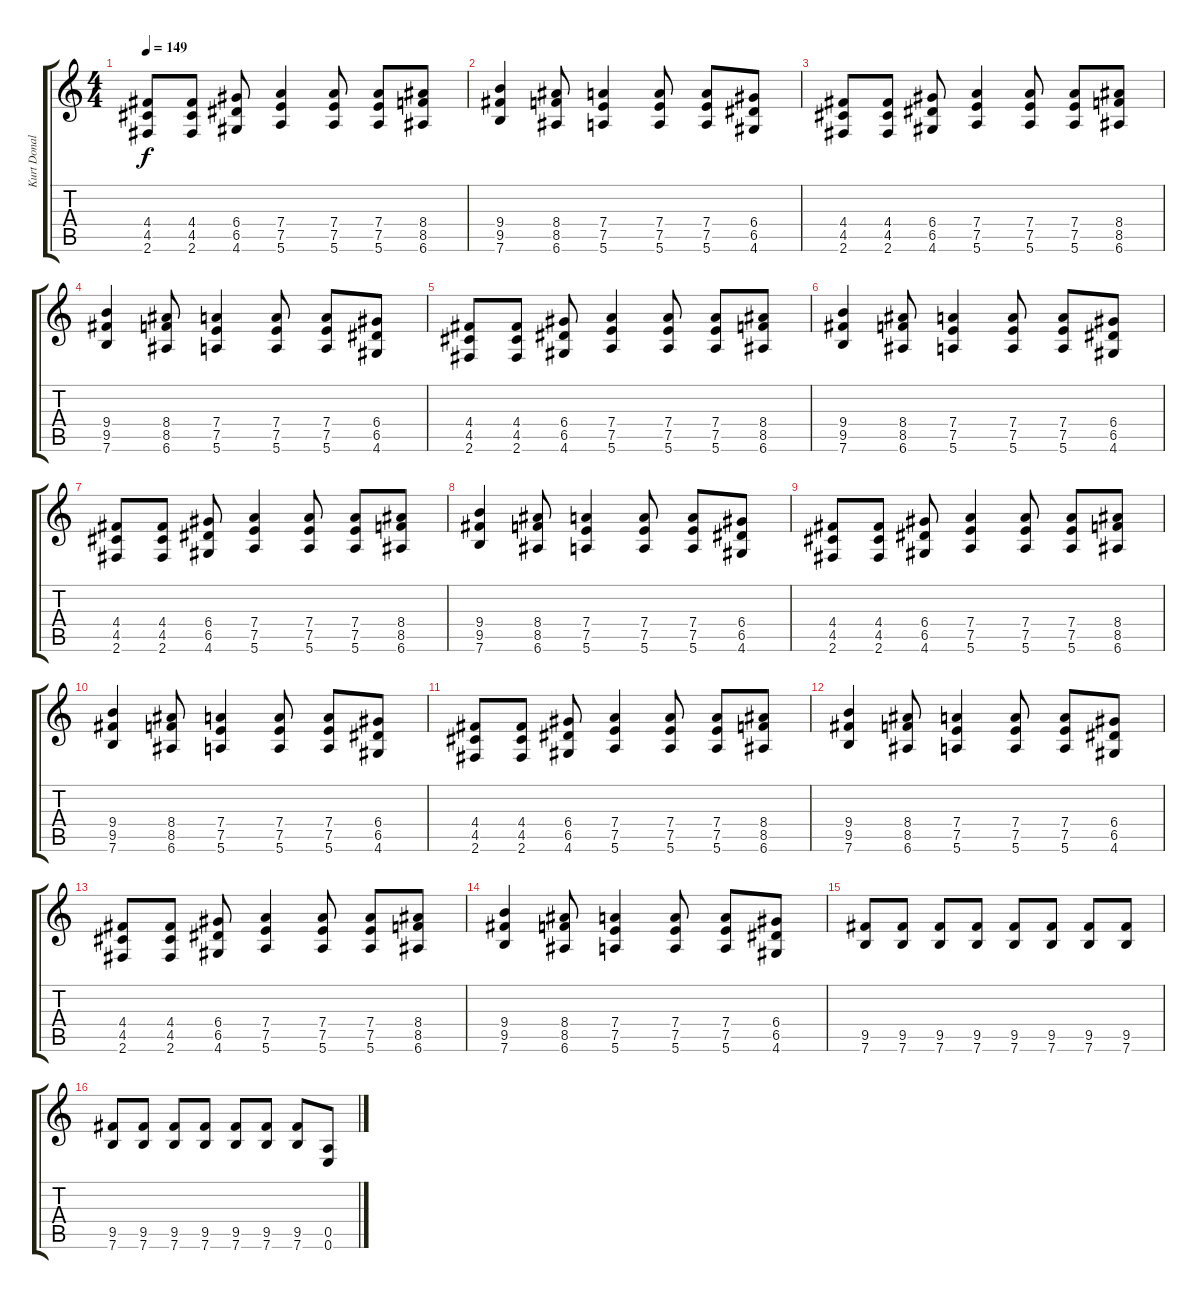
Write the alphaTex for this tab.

\track ("Kurt Donald Cobain (Guitar)" "Kurt Donal") {instrument electricguitarclean}
\staff {score tabs}
\tuning (E4 B3 G3 D3 A2 E2) {hide}
\ts (4 4)
\tempo 149
\clef g2
\ks c
(4.4 4.5 2.6).8{dy f} (4.4 4.5 2.6).8 (6.4 6.5 4.6).8 (7.4 7.5 5.6).4 (7.4 7.5 5.6).8 (7.4 7.5 5.6).8 (8.4 8.5 6.6).8 |
(9.4 9.5 7.6).4 (8.4 8.5 6.6).8 (7.4 7.5 5.6).4 (7.4 7.5 5.6).8 (7.4 7.5 5.6).8 (6.4 6.5 4.6).8 |
(4.4 4.5 2.6).8 (4.4 4.5 2.6).8 (6.4 6.5 4.6).8 (7.4 7.5 5.6).4 (7.4 7.5 5.6).8 (7.4 7.5 5.6).8 (8.4 8.5 6.6).8 |
(9.4 9.5 7.6).4 (8.4 8.5 6.6).8 (7.4 7.5 5.6).4 (7.4 7.5 5.6).8 (7.4 7.5 5.6).8 (6.4 6.5 4.6).8 |
(4.4 4.5 2.6).8 (4.4 4.5 2.6).8 (6.4 6.5 4.6).8 (7.4 7.5 5.6).4 (7.4 7.5 5.6).8 (7.4 7.5 5.6).8 (8.4 8.5 6.6).8 |
(9.4 9.5 7.6).4 (8.4 8.5 6.6).8 (7.4 7.5 5.6).4 (7.4 7.5 5.6).8 (7.4 7.5 5.6).8 (6.4 6.5 4.6).8 |
(4.4 4.5 2.6).8 (4.4 4.5 2.6).8 (6.4 6.5 4.6).8 (7.4 7.5 5.6).4 (7.4 7.5 5.6).8 (7.4 7.5 5.6).8 (8.4 8.5 6.6).8 |
(9.4 9.5 7.6).4 (8.4 8.5 6.6).8 (7.4 7.5 5.6).4 (7.4 7.5 5.6).8 (7.4 7.5 5.6).8 (6.4 6.5 4.6).8 |
(4.4 4.5 2.6).8 (4.4 4.5 2.6).8 (6.4 6.5 4.6).8 (7.4 7.5 5.6).4 (7.4 7.5 5.6).8 (7.4 7.5 5.6).8 (8.4 8.5 6.6).8 |
(9.4 9.5 7.6).4 (8.4 8.5 6.6).8 (7.4 7.5 5.6).4 (7.4 7.5 5.6).8 (7.4 7.5 5.6).8 (6.4 6.5 4.6).8 |
(4.4 4.5 2.6).8 (4.4 4.5 2.6).8 (6.4 6.5 4.6).8 (7.4 7.5 5.6).4 (7.4 7.5 5.6).8 (7.4 7.5 5.6).8 (8.4 8.5 6.6).8 |
(9.4 9.5 7.6).4 (8.4 8.5 6.6).8 (7.4 7.5 5.6).4 (7.4 7.5 5.6).8 (7.4 7.5 5.6).8 (6.4 6.5 4.6).8 |
(4.4 4.5 2.6).8 (4.4 4.5 2.6).8 (6.4 6.5 4.6).8 (7.4 7.5 5.6).4 (7.4 7.5 5.6).8 (7.4 7.5 5.6).8 (8.4 8.5 6.6).8 |
(9.4 9.5 7.6).4 (8.4 8.5 6.6).8 (7.4 7.5 5.6).4 (7.4 7.5 5.6).8 (7.4 7.5 5.6).8 (6.4 6.5 4.6).8 |
(9.5 7.6).8{instrument electricguitarclean} (9.5 7.6).8 (9.5 7.6).8 (9.5 7.6).8 (9.5 7.6).8 (9.5 7.6).8 (9.5 7.6).8 (9.5 7.6).8 |
(9.5 7.6).8 (9.5 7.6).8 (9.5 7.6).8 (9.5 7.6).8 (9.5 7.6).8 (9.5 7.6).8 (9.5 7.6).8 (0.5 0.6).8
